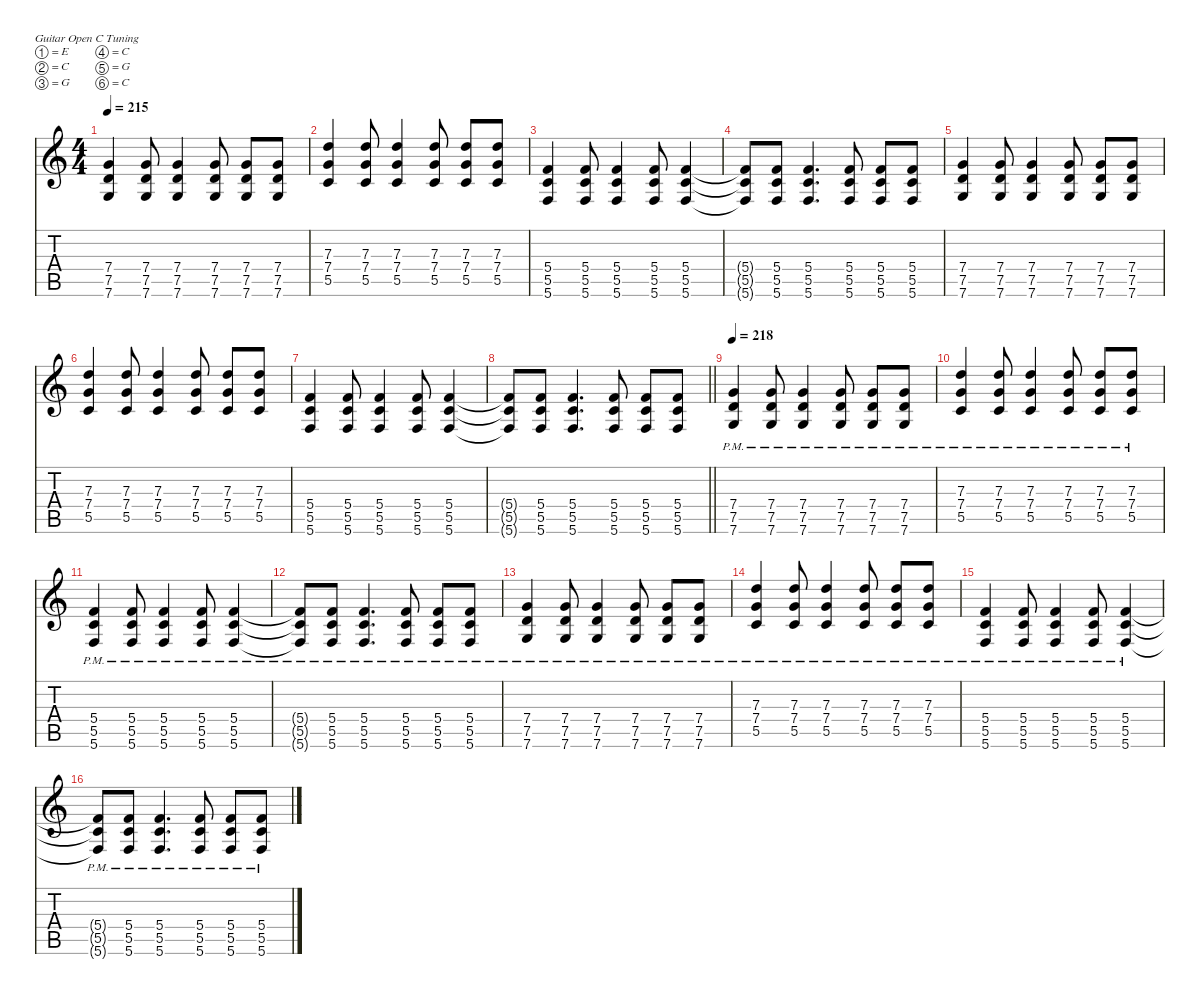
\defaultSystemsLayout 4
\hideDynamics
\bracketExtendMode nobrackets
\singleTrackTrackNamePolicy hidden
\multiTrackTrackNamePolicy hidden
\firstSystemTrackNameMode fullname
\otherSystemsTrackNameOrientation horizontal
\track ("Guitar 1" "dist.guit.") {defaultSystemsLayout 8 mute instrument distortionguitar}
\staff {score tabs}
\tuning (E4 C4 G3 C3 G2 C2)
\ts (4 4)
\tempo 215
\clef g2
\ks c
(7.4 7.5 7.6).4{dy f beam Up} (7.4 7.5 7.6).8{beam Up} (7.4 7.5 7.6).4{beam Up} (7.4 7.5 7.6).8{beam Up} (7.4 7.5 7.6).8{beam Up} (7.4 7.5 7.6).8{beam Up} |
(7.3 7.4 5.5).4{beam Up} (7.3 7.4 5.5).8{beam Up} (7.3 7.4 5.5).4{beam Up} (7.3 7.4 5.5).8{beam Up} (7.3 7.4 5.5).8{beam Up} (7.3 7.4 5.5).8{beam Up} |
(5.4 5.5 5.6).4{beam Up} (5.4 5.5 5.6).8{beam Up} (5.4 5.5 5.6).4{beam Up} (5.4 5.5 5.6).8{beam Up} (5.4 5.5 5.6).4{beam Up} |
(5.4{t} 5.5{t} 5.6{t}).8{beam Up} (5.4 5.5 5.6).8{beam Up} (5.4 5.5 5.6).4{d beam Up} (5.4 5.5 5.6).8{beam Up} (5.4 5.5 5.6).8{beam Up} (5.4 5.5 5.6).8{beam Up} |
(7.4 7.5 7.6).4{beam Up} (7.4 7.5 7.6).8{beam Up} (7.4 7.5 7.6).4{beam Up} (7.4 7.5 7.6).8{beam Up} (7.4 7.5 7.6).8{beam Up} (7.4 7.5 7.6).8{beam Up} |
(7.3 7.4 5.5).4{beam Up} (7.3 7.4 5.5).8{beam Up} (7.3 7.4 5.5).4{beam Up} (7.3 7.4 5.5).8{beam Up} (7.3 7.4 5.5).8{beam Up} (7.3 7.4 5.5).8{beam Up} |
(5.4 5.5 5.6).4{beam Up} (5.4 5.5 5.6).8{beam Up} (5.4 5.5 5.6).4{beam Up} (5.4 5.5 5.6).8{beam Up} (5.4 5.5 5.6).4{beam Up} |
\barLineRight lightlight
(5.4{t} 5.5{t} 5.6{t}).8{beam Up} (5.4 5.5 5.6).8{beam Up} (5.4 5.5 5.6).4{d beam Up} (5.4 5.5 5.6).8{beam Up} (5.4 5.5 5.6).8{beam Up} (5.4 5.5 5.6).8{beam Up} |
\tempo 218
(7.4{pm} 7.5{pm} 7.6{pm}).4{beam Up} (7.4{pm} 7.5{pm} 7.6{pm}).8{beam Up} (7.4{pm} 7.5{pm} 7.6{pm}).4{beam Up} (7.4{pm} 7.5{pm} 7.6{pm}).8{beam Up} (7.4{pm} 7.5{pm} 7.6{pm}).8{beam Up} (7.4{pm} 7.5{pm} 7.6{pm}).8{beam Up} |
(7.3{pm} 7.4{pm} 5.5{pm}).4{beam Up} (7.3{pm} 7.4{pm} 5.5{pm}).8{beam Up} (7.3{pm} 7.4{pm} 5.5{pm}).4{beam Up} (7.3{pm} 7.4{pm} 5.5{pm}).8{beam Up} (7.3{pm} 7.4{pm} 5.5{pm}).8{beam Up} (7.3{pm} 7.4{pm} 5.5{pm}).8{beam Up} |
(5.4{pm} 5.5{pm} 5.6{pm}).4{beam Up} (5.4{pm} 5.5{pm} 5.6{pm}).8{beam Up} (5.4{pm} 5.5{pm} 5.6{pm}).4{beam Up} (5.4{pm} 5.5{pm} 5.6{pm}).8{beam Up} (5.4{pm} 5.5{pm} 5.6{pm}).4{beam Up} |
(5.4{pm t} 5.5{pm t} 5.6{pm t}).8{beam Up} (5.4{pm} 5.5{pm} 5.6{pm}).8{beam Up} (5.4{pm} 5.5{pm} 5.6{pm}).4{d beam Up} (5.4{pm} 5.5{pm} 5.6{pm}).8{beam Up} (5.4{pm} 5.5{pm} 5.6{pm}).8{beam Up} (5.4{pm} 5.5{pm} 5.6{pm}).8{beam Up} |
(7.4{pm} 7.5{pm} 7.6{pm}).4{beam Up} (7.4{pm} 7.5{pm} 7.6{pm}).8{beam Up} (7.4{pm} 7.5{pm} 7.6{pm}).4{beam Up} (7.4{pm} 7.5{pm} 7.6{pm}).8{beam Up} (7.4{pm} 7.5{pm} 7.6{pm}).8{beam Up} (7.4{pm} 7.5{pm} 7.6{pm}).8{beam Up} |
(7.3{pm} 7.4{pm} 5.5{pm}).4{beam Up} (7.3{pm} 7.4{pm} 5.5{pm}).8{beam Up} (7.3{pm} 7.4{pm} 5.5{pm}).4{beam Up} (7.3{pm} 7.4{pm} 5.5{pm}).8{beam Up} (7.3{pm} 7.4{pm} 5.5{pm}).8{beam Up} (7.3{pm} 7.4{pm} 5.5{pm}).8{beam Up} |
(5.4{pm} 5.5{pm} 5.6{pm}).4{beam Up} (5.4{pm} 5.5{pm} 5.6{pm}).8{beam Up} (5.4{pm} 5.5{pm} 5.6{pm}).4{beam Up} (5.4{pm} 5.5{pm} 5.6{pm}).8{beam Up} (5.4{pm} 5.5{pm} 5.6{pm}).4{beam Up} |
(5.4{pm t} 5.5{pm t} 5.6{pm t}).8{beam Up} (5.4{pm} 5.5{pm} 5.6{pm}).8{beam Up} (5.4{pm} 5.5{pm} 5.6{pm}).4{d beam Up} (5.4{pm} 5.5{pm} 5.6{pm}).8{beam Up} (5.4{pm} 5.5{pm} 5.6{pm}).8{beam Up} (5.4{pm} 5.5{pm} 5.6{pm}).8{beam Up}
